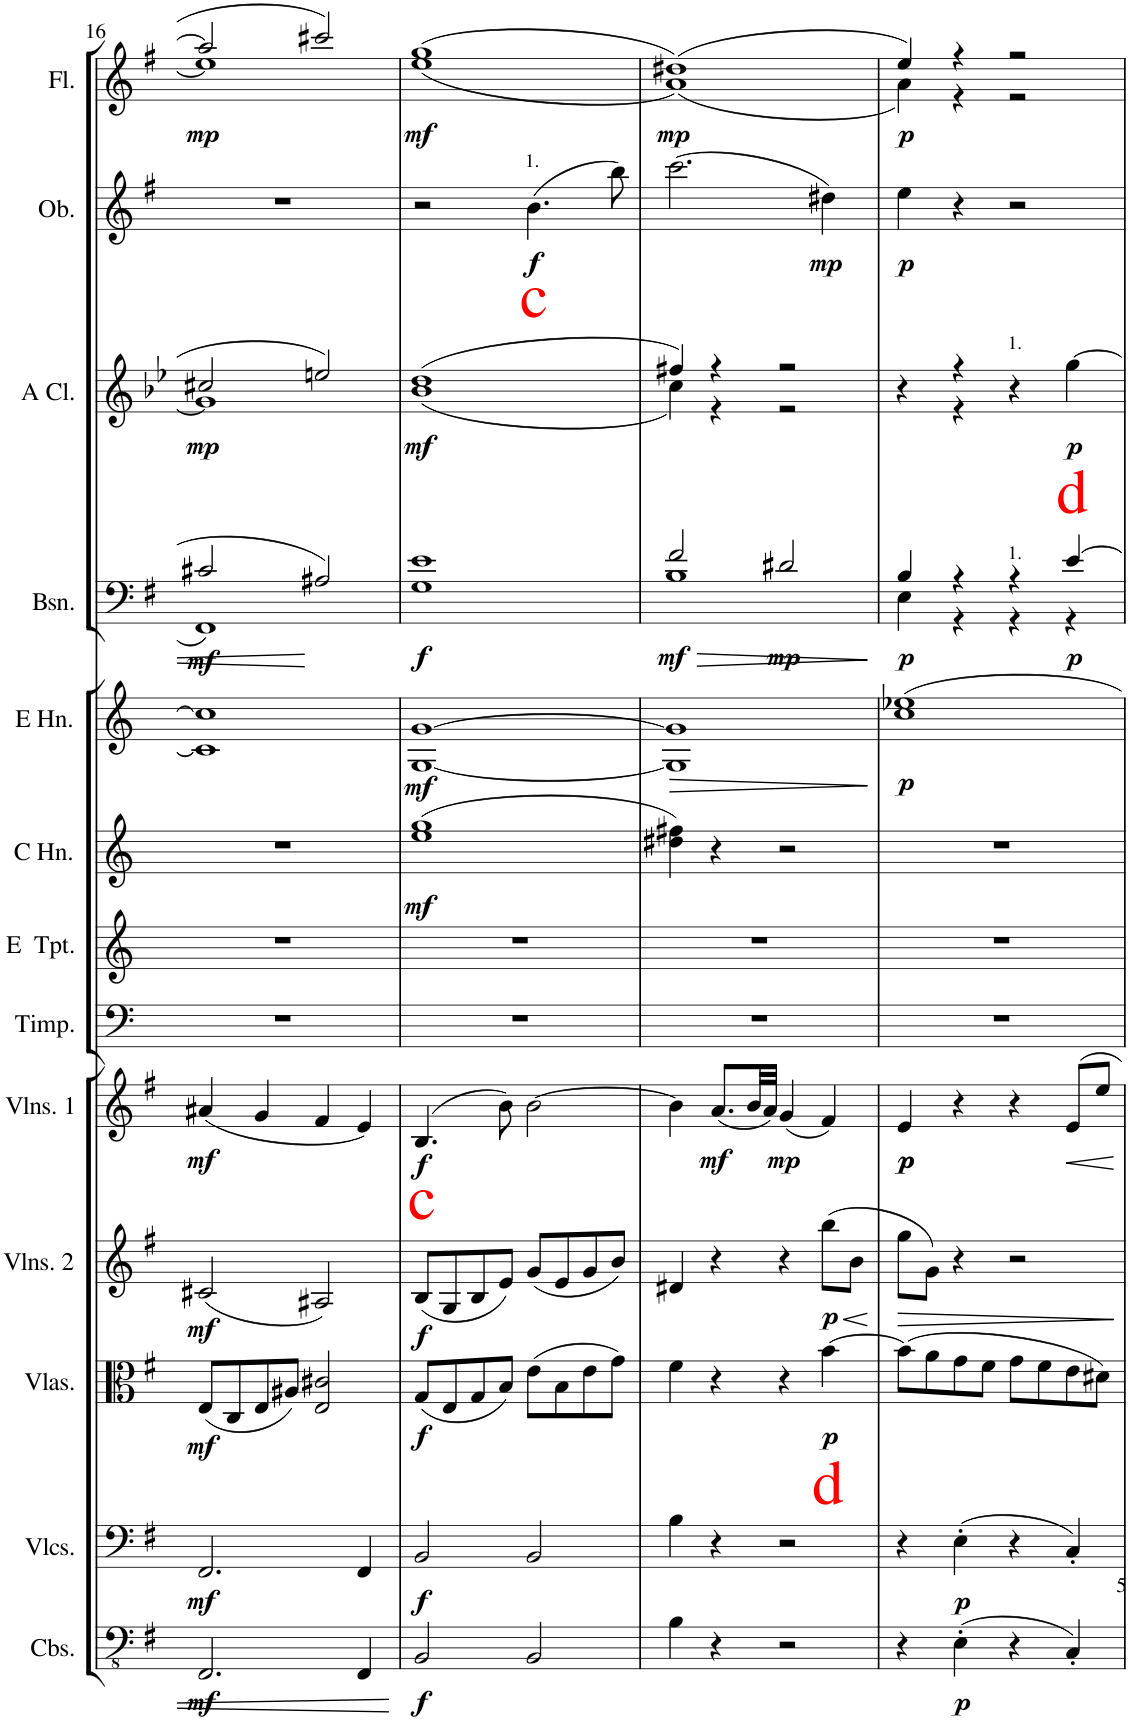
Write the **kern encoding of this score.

**kern	**dynam	**kern	**dynam	**kern	**text	**dynam	**kern	**dynam	**kern	**text	**dynam	**kern	**kern	**kern	**dynam	**kern	**dynam	**kern	**dynam	**kern	**text	**dynam	**kern	**text	**dynam	**kern	**dynam
*part13	*part13	*part12	*part12	*part11	*part11	*part11	*part10	*part10	*part9	*part9	*part9	*part8	*part7	*part6	*part6	*part5	*part5	*part4	*part4	*part3	*part3	*part3	*part2	*part2	*part2	*part1	*part1
*staff13	*staff13	*staff12	*staff12	*staff11	*staff11	*staff11	*staff10	*staff10	*staff9	*staff9	*staff9	*staff8	*staff7	*staff6	*staff6	*staff5	*staff5	*staff4	*staff4	*staff3	*staff3	*staff3	*staff2	*staff2	*staff2	*staff1	*staff1
*I"Contrabasses	*	*I"Violoncellos	*	*I"Violas	*	*	*I"Violins 2	*	*I"Violins 1	*	*	*I"Timpani in B and E	*I"Trumpet 1 2 in E	*I"Horn 3 4  in C	*	*I"Horn 1 2 in E	*	*I"Bassoon 1 2	*	*I"A Clarinet 1 2	*	*	*I"Oboe 1 2	*	*	*I"Flute 1 2	*
*I'Cbs.	*	*I'Vlcs.	*	*I'Vlas.	*	*	*I'Vlns. 2	*	*I'Vlns. 1	*	*	*I'Timp.	*	*	*	*	*	*I'Bsn.	*	*I'A Cl.	*	*	*I'Ob.	*	*	*I'Fl.	*
!!LO:PB:g=z
*clefFv4	*	*clefF4	*	*clefC3	*	*	*clefG2	*	*clefG2	*	*	*clefF4	*clefG2	*clefG2	*	*clefG2	*	*clefF4	*	*clefG2	*	*	*clefG2	*	*	*clefG2	*
*	*	*	*	*	*	*	*	*	*	*	*	*	*Trd-2c-4	*Trd7c12	*	*Trd5c8	*	*	*	*Trd2c3	*	*	*	*	*	*	*
*k[f#]	*	*k[f#]	*	*k[f#]	*	*	*k[f#]	*	*k[f#]	*	*	*k[]	*k[]	*k[]	*	*k[]	*	*k[f#]	*	*k[b-e-]	*	*	*k[f#]	*	*	*k[f#]	*
*M2/2	*	*M2/2	*	*M2/2	*	*	*M2/2	*	*M2/2	*	*	*M2/2	*M2/2	*M2/2	*	*M2/2	*	*M2/2	*	*M2/2	*	*	*M2/2	*	*	*M2/2	*
*met(c|)	*	*met(c|)	*	*met(c|)	*	*	*met(c|)	*	*met(c|)	*	*	*met(c|)	*met(c|)	*met(c|)	*	*met(c|)	*	*met(c|)	*	*met(c|)	*	*	*met(c|)	*	*	*met(c|)	*
=16	=16	=16	=16	=16	=16	=16	=16	=16	=16	=16	=16	=16	=16	=16	=16	=16	=16	=16	=16	=16	=16	=16	=16	=16	=16	=16	=16
*	*	*	*	*	*	*	*	*	*	*	*	*	*	*	*	*	*	*^	*	*^	*	*	*	*	*	*^	*
!	!LO:DY:b	!	!LO:DY:b	!	!	!LO:DY:b	!	!LO:DY:b	!	!	!LO:DY:b	!	!	!	!	!	!	!	!	!LO:DY:b	!	!	!	!LO:DY:b	!	!	!	!	!	!LO:DY:b
2.FFF#/	mf	2.FF#/	mf	(8E/L	.	mf	(2c#X/	mf	(4a#X/	.	mf	1r	1r	1r	.	1c] 1cc]	.	2c#X/	1FF#	mf	2cc#X/	1g]	.	mp	1r	.	.	2aa#/]	1ee]	mp
.	.	.	.	8C/	.	.	.	.	.	.	.	.	.	.	.	.	.	.	.	.	.	.	.	.	.	.	.	.	.	.
.	.	.	.	8E/	.	.	.	.	4g/	.	.	.	.	.	.	.	.	.	.	.	.	.	.	.	.	.	.	.	.	.
.	.	.	.	8A#X/J)	.	.	.	.	.	.	.	.	.	.	.	.	.	.	.	.	.	.	.	.	.	.	.	.	.	.
.	.	.	.	2E/ 2c#X/	.	.	2A#X/)	.	4f#/	.	.	.	.	.	.	.	.	2A#X/	.	.	2een/	.	.	.	.	.	.	2ccc#X/	.	.
4FFF#/	.	4FF#/	.	.	.	.	.	.	4e/)	.	.	.	.	.	.	.	.	.	.	.	.	.	.	.	.	.	.	.	.	.
=17	=17	=17	=17	=17	=17	=17	=17	=17	=17	=17	=17	=17	=17	=17	=17	=17	=17	=17	=17	=17	=17	=17	=17	=17	=17	=17	=17	=17	=17	=17
!	!LO:DY:b	!	!LO:DY:b	!	!	!LO:DY:b	!	!LO:DY:b	!	!LO:LY:b:color=#FF0000	!LO:DY:b	!	!	!	!LO:DY:b	!	!LO:DY:b	!	!	!LO:DY:b	!	!	!	!LO:DY:b	!	!	!	!	!	!LO:DY:b
2BBB/	f	2BB/	f	(8G/L	.	f	(8B/L	f	(4.B/	c	f	1r	1r	(1ee 1gg	mf	[1G [1g	mf	1e	1G	f	(1dd	(1b-	.	mf	2r	.	.	(1gg	(1ee	mf
.	.	.	.	8E/	.	.	8G/	.	.	.	.	.	.	.	.	.	.	.	.	.	.	.	.	.	.	.	.	.	.	.
.	.	.	.	8G/	.	.	8B/	.	.	.	.	.	.	.	.	.	.	.	.	.	.	.	.	.	.	.	.	.	.	.
.	.	.	.	8B/J)	.	.	8e/J)	.	8b\)	.	.	.	.	.	.	.	.	.	.	.	.	.	.	.	.	.	.	.	.	.
!	!	!	!	!	!	!	!	!	!	!	!	!	!	!	!	!	!	!	!	!	!	!	!	!	!LO:TX:a:t=1.	!	!	!	!	!
!	!	!	!	!	!	!	!	!	!	!	!	!	!	!	!	!	!	!	!	!	!	!	!	!	!	!LO:LY:b:color=#FF0000	!LO:DY:b	!	!	!
2BBB/	.	2BB/	.	(8e\L	.	.	(8g/L	.	[2b\	.	.	.	.	.	.	.	.	.	.	.	.	.	.	.	(4.b\	c	f	.	.	.
.	.	.	.	8B\	.	.	8e/	.	.	.	.	.	.	.	.	.	.	.	.	.	.	.	.	.	.	.	.	.	.	.
.	.	.	.	8e\	.	.	8g/	.	.	.	.	.	.	.	.	.	.	.	.	.	.	.	.	.	.	.	.	.	.	.
.	.	.	.	8g\J)	.	.	8b/J)	.	.	.	.	.	.	.	.	.	.	.	.	.	.	.	.	.	8bb\)	.	.	.	.	.
=18	=18	=18	=18	=18	=18	=18	=18	=18	=18	=18	=18	=18	=18	=18	=18	=18	=18	=18	=18	=18	=18	=18	=18	=18	=18	=18	=18	=18	=18	=18
!	!	!	!	!	!	!	!	!	!	!	!	!	!	!	!	!	!LO:HP:b	!	!	!LO:HP:b	!	!	!	!	!	!	!	!	!	!
!	!	!	!	!	!	!	!	!	!	!	!	!	!	!	!	!	!	!	!	!LO:DY:n=1:b	!	!	!	!	!	!	!	!	!	!LO:DY:b
4BB\	.	4B\	.	4f#\	.	.	4d#X/	.	4b\]	.	.	1r	1r	4dd#X\ 4ff#X\)	.	1G] 1g]	>	2f#/	1B	> mf	4ff#X/)	4cc\)	.	.	(2.ccc\	.	.	(1dd#X)	(1a)	mp
!	!	!	!	!	!	!	!	!	!	!	!LO:DY:b	!	!	!	!	!	!	!	!	!	!	!	!	!	!	!	!	!	!	!
4r	.	4r	.	4r	.	.	4r	.	(8.a/L	.	mf	.	.	4r	.	.	.	.	.	.	4r	4r	.	.	.	.	.	.	.	.
.	.	.	.	.	.	.	.	.	32b/LL	.	.	.	.	.	.	.	.	.	.	.	.	.	.	.	.	.	.	.	.	.
.	.	.	.	.	.	.	.	.	32a/JJJ)	.	.	.	.	.	.	.	.	.	.	.	.	.	.	.	.	.	.	.	.	.
!	!	!	!	!	!	!	!	!	!	!	!LO:DY:b	!	!	!	!	!	!	!	!	!LO:DY:n=2:b	!	!	!	!	!	!	!	!	!	!
2r	.	2r	.	4r	.	.	4r	.	(4g/	.	mp	.	.	2r	.	.	.	2d#X/	.	mp	2r	2r	.	.	.	.	.	.	.	.
!	!	!	!	!	!LO:LY:b:color=#FF0000	!LO:DY:b	!	!LO:HP:b	!	!	!	!	!	!	!	!	!	!	!	!	!	!	!	!	!	!	!	!	!	!
!	!	!	!	!	!	!	!	!LO:DY:n=1:b	!	!	!	!	!	!	!	!	!	!	!	!	!	!	!	!	!	!	!LO:DY:b	!	!	!
.	.	.	.	[4b\	d	p	(8bb\L	< p	4f#/)	.	.	.	.	.	.	.	.	.	.	.	.	.	.	.	4dd#X\)	.	mp	.	.	.
.	.	.	.	.	.	.	8b\J	.	.	.	.	.	.	.	.	.	.	.	.	.	.	.	.	.	.	.	.	.	.	.
*	*	*	*	*	*	*	*	*	*	*	*	*	*	*	*	*	*	*v	*v	*	*	*	*	*	*	*	*	*v	*v	*
*	*	*	*	*	*	*	*	*	*	*	*	*	*	*	*	*	*	*	*	*v	*v	*	*	*	*	*	*	*
.	.	.	.	.	.	.	.	[	.	.	.	.	.	.	.	.	]	.	]	.	.	.	.	.	.	.	.
=19	=19	=19	=19	=19	=19	=19	=19	=19	=19	=19	=19	=19	=19	=19	=19	=19	=19	=19	=19	=19	=19	=19	=19	=19	=19	=19	=19
!	!	!	!	!	!	!	!	!LO:HP:b	!	!	!LO:DY:b	!	!	!	!	!	!	!	!	!	!	!	!	!	!	!	!
*	*	*	*	*	*	*	*	*	*	*	*	*	*	*	*	*	*	*^	*	*^	*	*	*	*	*	*^	*
!	!	!	!	!	!	!	!	!	!	!	!LO:DY:n=1:b	!	!	!	!	!	!LO:DY:b	!	!	!LO:DY:b	!	!	!	!	!	!	!LO:DY:b	!	!	!LO:DY:b
4r	.	4r	.	(8b\L]	.	.	8gg\L	>	4e/	.	p p	1r	1r	1r	.	1cc 1ee-X	p	4B/	4E\	p	4r	4ryy	.	.	4ee\	.	p	4ee/)	4a\)	p
.	.	.	.	8a\	.	.	8g\J)	.	.	.	.	.	.	.	.	.	.	.	.	.	.	.	.	.	.	.	.	.	.	.
!	!LO:DY:b	!	!LO:DY:b	!	!	!	!	!	!	!	!	!	!	!	!	!	!	!	!	!	!	!	!	!	!	!	!	!	!	!
(4EE'\	p	(4E'\	p	8g\	.	.	4r	.	4r	.	.	.	.	.	.	.	.	4r	4r	.	4r	4r	.	.	4r	.	.	4r	4r	.
.	.	.	.	8f#\J	.	.	.	.	.	.	.	.	.	.	.	.	.	.	.	.	.	.	.	.	.	.	.	.	.	.
!	!	!	!	!	!	!	!	!	!	!	!	!	!	!	!	!	!	!	!	!	!LO:TX:a:t=1.	!	!	!	!	!	!	!	!	!
!	!	!	!	!	!	!	!	!	!	!	!	!	!	!	!	!	!	!LO:TX:a:t=1.	!	!	!	!	!	!	!	!	!	!	!	!
4r	.	4r	.	8g\L	.	.	2r	.	4r	.	.	.	.	.	.	.	.	4r	4r	.	4r	2ryy	.	.	2r	.	.	2r	2r	.
.	.	.	.	8f#\	.	.	.	.	.	.	.	.	.	.	.	.	.	.	.	.	.	.	.	.	.	.	.	.	.	.
!	!	!	!	!	!	!	!	!	!	!	!LO:HP:b	!	!	!	!	!	!	!	!	!LO:DY:b	!	!	!LO:LY:b:color=#FF0000	!LO:DY:b	!	!	!	!	!	!
4CC'/)	.	4C'/)	.	8e\	.	.	.	.	8e/L	.	<	.	.	.	.	.	.	[4e/	4r	p	[4gg\	.	d	p	.	.	.	.	.	.
.	.	.	.	8d#X\J)	.	.	.	.	8ee/J	.	.	.	.	.	.	.	.	.	.	.	.	.	.	.	.	.	.	.	.	.
*	*	*	*	*	*	*	*	*	*	*	*	*	*	*	*	*	*	*v	*v	*	*	*	*	*	*	*	*	*v	*v	*
*	*	*	*	*	*	*	*	*	*	*	*	*	*	*	*	*	*	*	*	*v	*v	*	*	*	*	*	*	*
.	.	.	.	.	.	.	.	]	.	.	[	.	.	.	.	.	.	.	.	.	.	.	.	.	.	.	.
=	=	=	=	=	=	=	=	=	=	=	=	=	=	=	=	=	=	=	=	=	=	=	=	=	=	=	=
*-	*-	*-	*-	*-	*-	*-	*-	*-	*-	*-	*-	*-	*-	*-	*-	*-	*-	*-	*-	*-	*-	*-	*-	*-	*-	*-	*-
